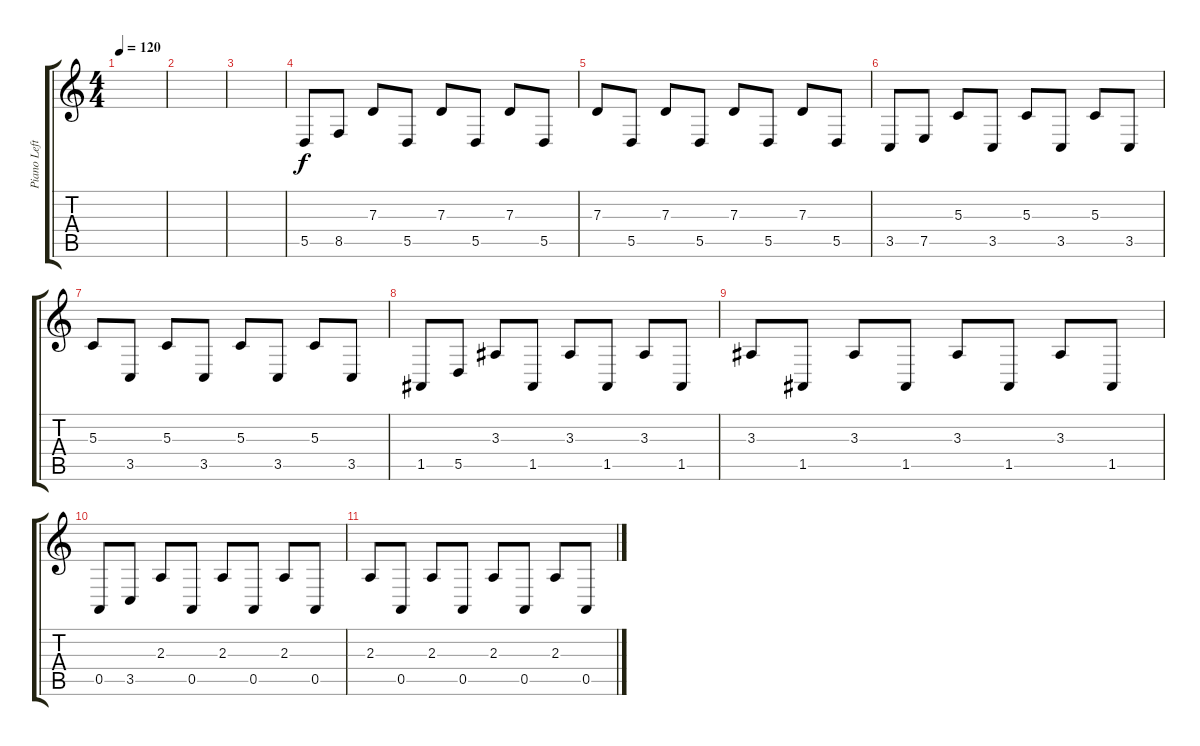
\track ("Piano Left Hand" "Piano Left") {instrument brightacousticpiano}
\staff {score tabs}
\tuning (E4 B3 G3 D3 A2 E2) {hide}
\ts (4 4)
\tempo 120
\clef g2
\ks c
|
|
|
5.5.8 8.5.8 7.3.8 5.5.8 7.3.8 5.5.8 7.3.8 5.5.8 |
7.3.8 5.5.8 7.3.8 5.5.8 7.3.8 5.5.8 7.3.8 5.5.8 |
3.5.8 7.5.8 5.3.8 3.5.8 5.3.8 3.5.8 5.3.8 3.5.8 |
5.3.8 3.5.8 5.3.8 3.5.8 5.3.8 3.5.8 5.3.8 3.5.8 |
1.5.8 5.5.8 3.3.8 1.5.8 3.3.8 1.5.8 3.3.8 1.5.8 |
3.3.8 1.5.8 3.3.8 1.5.8 3.3.8 1.5.8 3.3.8 1.5.8 |
0.5.8 3.5.8 2.3.8 0.5.8 2.3.8 0.5.8 2.3.8 0.5.8 |
2.3.8 0.5.8 2.3.8 0.5.8 2.3.8 0.5.8 2.3.8 0.5.8
